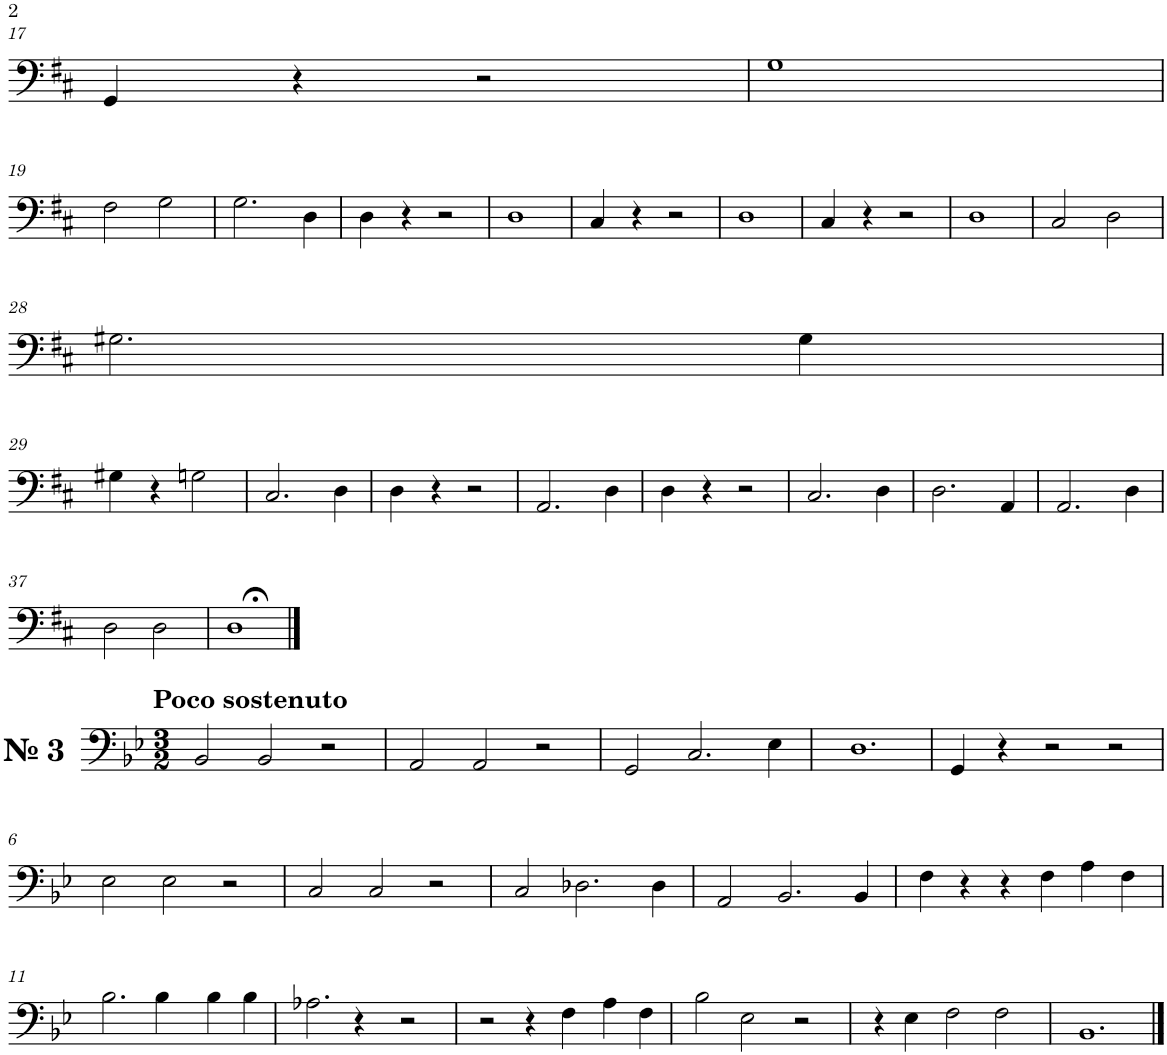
**kern
*part1
*staff1
*I"Trombone IV
*I'Trb
!!LO:PB:g=z
*clefF4
*k[f#c#]
*M2/2
*met(c|)
=17
4GG/
4r
2r
=18
1G
!!LO:LB:g=z
=19
2F#\
2G\
=20
2.G\
4D\
=21
4D\
4r
2r
=22
1D
=23
4C#/
4r
2r
=24
1D
=25
4C#/
4r
2r
=26
1D
=27
2C#/
2D\
!!LO:LB:g=z
=28
2.G#X\
4G#\
!!LO:LB:g=z
=29
4G#X\
4r
2Gn\
=30
2.C#/
4D\
=31
4D\
4r
2r
=32
2.AA/
4D\
=33
4D\
4r
2r
=34
2.C#/
4D\
=35
2.D\
4AA/
=36
2.AA/
4D\
!!LO:LB:g=z
=37
2D\
2D\
=38
1D;<
!!LO:LB:g=z
==1
*k[b-e-]
*M3/2
!LO:TX:a:B:t=№ 3
!LO:TX:a:B:t=Poco sostenuto
!LO:TX:a:B:t=№ 3
2BB-/
2BB-/
2r
=2
2AA/
2AA/
2r
=3
2GG/
2.C/
4E-\
=4
1.D
=5
4GG/
4r
2r
2r
!!LO:LB:g=z
=6
2E-\
2E-\
2r
=7
2C/
2C/
2r
=8
2C/
2.D-X\
4D-\
=9
2AA/
2.BB-/
4BB-/
=10
4F\
4r
4r
4F\
4A\
4F\
!!LO:LB:g=z
=11
2.B-\
4B-\
4B-\
4B-\
=12
2.A-X\
4r
2r
=13
2r
4r
4F\
4A\
4F\
=14
2B-\
2E-\
2r
=15
4r
4E-\
2F\
2F\
=16
1.BB-
==
*-
